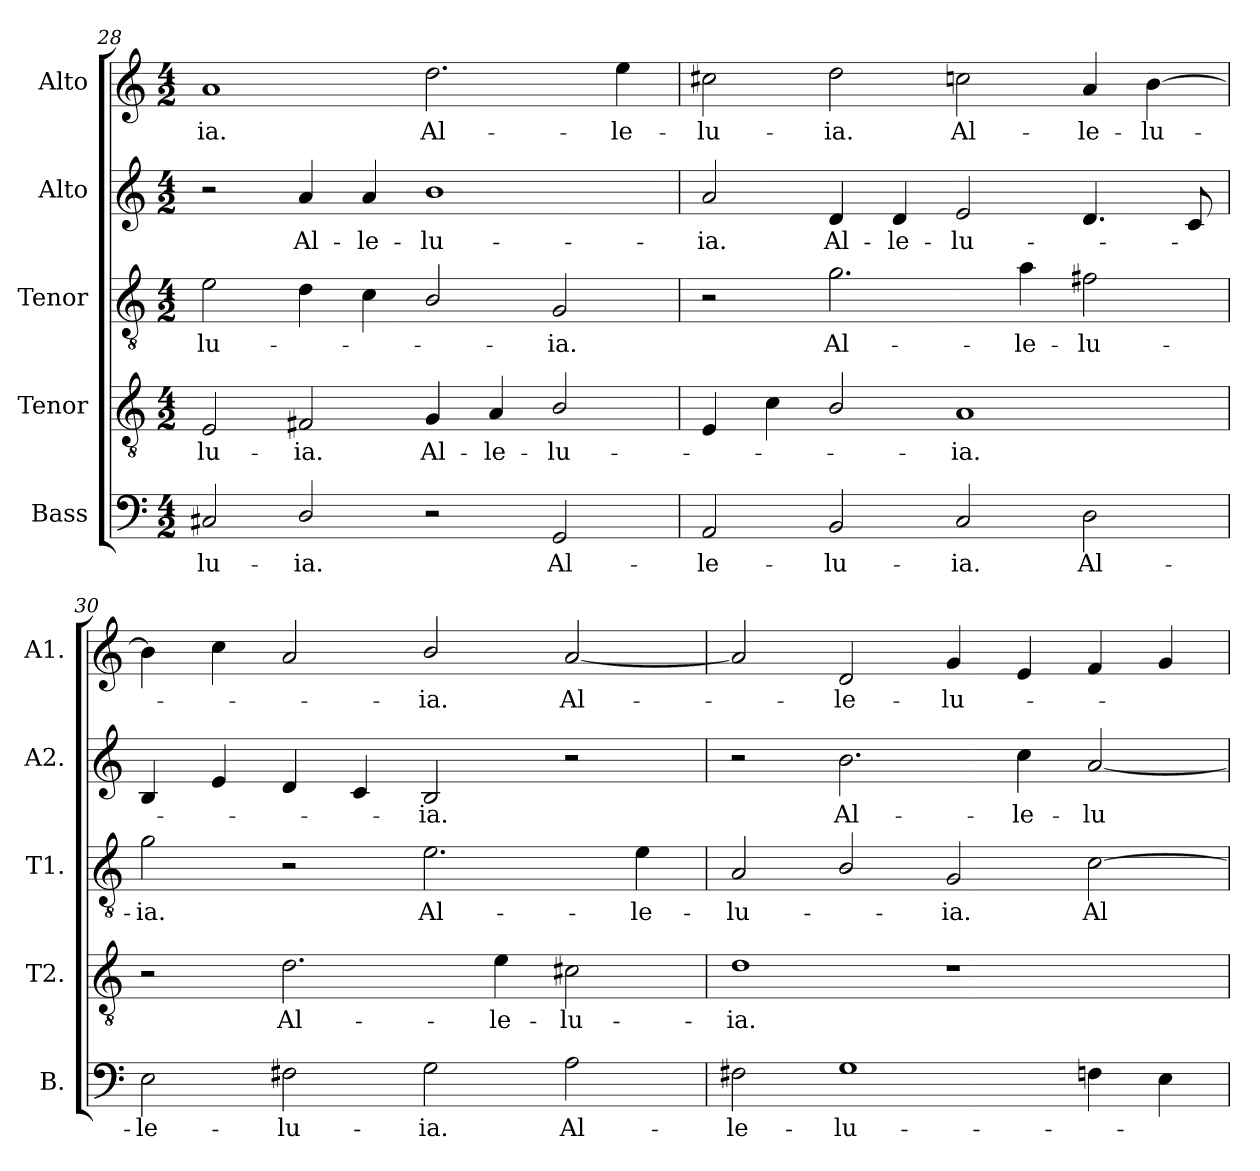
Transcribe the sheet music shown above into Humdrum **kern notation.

**kern	**text	**kern	**text	**kern	**text	**kern	**text	**kern	**text
*part5	*part5	*part4	*part4	*part3	*part3	*part2	*part2	*part1	*part1
*staff5	*staff5	*staff4	*staff4	*staff3	*staff3	*staff2	*staff2	*staff1	*staff1
*I"Bass	*	*I"Tenor	*	*I"Tenor	*	*I"Alto	*	*I"Alto	*
*I'B.	*	*I'T2.	*	*I'T1.	*	*I'A2.	*	*I'A1.	*
*clefF4	*	*clefGv2	*	*clefGv2	*	*clefG2	*	*clefG2	*
*	*	*ITrd7c12	*	*ITrd7c12	*	*	*	*	*
*k[]	*	*k[]	*	*k[]	*	*k[]	*	*k[]	*
*C:	*	*C:	*	*C:	*	*C:	*	*C:	*
*M4/2	*	*M4/2	*	*M4/2	*	*M4/2	*	*M4/2	*
=28	=28	=28	=28	=28	=28	=28	=28	=28	=28
!	!LO:LY:b:color=#000000	!	!	!	!	!	!	!	!
!	!	!	!LO:LY:b:color=#000000	!	!	!	!	!	!
!	!	!	!	!	!LO:LY:b:color=#000000	!	!	!	!
!	!	!	!	!	!	!	!	!	!LO:LY:b:color=#000000
2C#Xi/	-lu-	2EEi/	-lu-	2Ei\	-lu-	2r	.	1ai	-ia.
!	!LO:LY:b:color=#000000	!	!	!	!	!	!	!	!
!	!	!	!LO:LY:b:color=#000000	!	!	!	!	!	!
!	!	!	!	!	!	!	!LO:LY:b:color=#000000	!	!
2Di/	-ia.	2FF#Xi/	-ia.	4Di\	.	4ai/	Al-	.	.
!	!	!	!	!	!	!	!LO:LY:b:color=#000000	!	!
.	.	.	.	4Ci\	.	4ai/	-le-	.	.
!	!	!	!LO:LY:b:color=#000000	!	!	!	!	!	!
!	!	!	!	!	!	!	!LO:LY:b:color=#000000	!	!
!	!	!	!	!	!	!	!	!	!LO:LY:b:color=#000000
2r	.	4GGi/	Al-	2BBi/	.	1bi	-lu-	2.ddi\	Al-
!	!	!	!LO:LY:b:color=#000000	!	!	!	!	!	!
.	.	4AAi/	-le-	.	.	.	.	.	.
!	!LO:LY:b:color=#000000	!	!	!	!	!	!	!	!
!	!	!	!LO:LY:b:color=#000000	!	!	!	!	!	!
!	!	!	!	!	!LO:LY:b:color=#000000	!	!	!	!
2GGi/	Al-	2BBi/	-lu-	2GGi/	-ia.	.	.	.	.
!	!	!	!	!	!	!	!	!	!LO:LY:b:color=#000000
.	.	.	.	.	.	.	.	4eei\	-le-
=29	=29	=29	=29	=29	=29	=29	=29	=29	=29
!	!LO:LY:b:color=#000000	!	!	!	!	!	!	!	!
!	!	!	!	!	!	!	!LO:LY:b:color=#000000	!	!
!	!	!	!	!	!	!	!	!	!LO:LY:b:color=#000000
2AAi/	-le-	4EEi/	.	2r	.	2ai/	-ia.	2cc#Xi\	-lu-
.	.	4Ci\	.	.	.	.	.	.	.
!	!LO:LY:b:color=#000000	!	!	!	!	!	!	!	!
!	!	!	!	!	!LO:LY:b:color=#000000	!	!	!	!
!	!	!	!	!	!	!	!LO:LY:b:color=#000000	!	!
!	!	!	!	!	!	!	!	!	!LO:LY:b:color=#000000
2BBi/	-lu-	2BBi/	.	2.Gi\	Al-	4di/	Al-	2ddi\	-ia.
!	!	!	!	!	!	!	!LO:LY:b:color=#000000	!	!
.	.	.	.	.	.	4di/	-le-	.	.
!	!LO:LY:b:color=#000000	!	!	!	!	!	!	!	!
!	!	!	!LO:LY:b:color=#000000	!	!	!	!	!	!
!	!	!	!	!	!	!	!LO:LY:b:color=#000000	!	!
!	!	!	!	!	!	!	!	!	!LO:LY:b:color=#000000
2Ci/	-ia.	1AAi	-ia.	.	.	2ei/	-lu-	2ccni\	Al-
!	!	!	!	!	!LO:LY:b:color=#000000	!	!	!	!
.	.	.	.	4Ai\	-le-	.	.	.	.
!	!LO:LY:b:color=#000000	!	!	!	!	!	!	!	!
!	!	!	!	!	!LO:LY:b:color=#000000	!	!	!	!
!	!	!	!	!	!	!	!	!	!LO:LY:b:color=#000000
2Di\	Al-	.	.	2F#Xi\	-lu-	4.di/	.	4ai/	-le-
!	!	!	!	!	!	!	!	!	!LO:LY:b:color=#000000
.	.	.	.	.	.	.	.	[4bi\	-lu-
.	.	.	.	.	.	8ci/	.	.	.
!!LO:LB:g=z
=30	=30	=30	=30	=30	=30	=30	=30	=30	=30
!	!LO:LY:b:color=#000000	!	!	!	!	!	!	!	!
!	!	!	!	!	!LO:LY:b:color=#000000	!	!	!	!
2Ei\	-le-	2r	.	2Gi\	-ia.	4Bi/	.	4bi\]	.
.	.	.	.	.	.	4ei/	.	4cci\	.
!	!LO:LY:b:color=#000000	!	!	!	!	!	!	!	!
!	!	!	!LO:LY:b:color=#000000	!	!	!	!	!	!
2F#Xi\	-lu-	2.Di\	Al-	2r	.	4di/	.	2ai/	.
.	.	.	.	.	.	4ci/	.	.	.
!	!LO:LY:b:color=#000000	!	!	!	!	!	!	!	!
!	!	!	!	!	!LO:LY:b:color=#000000	!	!	!	!
!	!	!	!	!	!	!	!LO:LY:b:color=#000000	!	!
!	!	!	!	!	!	!	!	!	!LO:LY:b:color=#000000
2Gi\	-ia.	.	.	2.Ei\	Al-	2Bi/	-ia.	2bi/	-ia.
!	!	!	!LO:LY:b:color=#000000	!	!	!	!	!	!
.	.	4Ei\	-le-	.	.	.	.	.	.
!	!LO:LY:b:color=#000000	!	!	!	!	!	!	!	!
!	!	!	!LO:LY:b:color=#000000	!	!	!	!	!	!
!	!	!	!	!	!	!	!	!	!LO:LY:b:color=#000000
2Ai\	Al-	2C#Xi\	-lu-	.	.	2r	.	[2ai/	Al-
!	!	!	!	!	!LO:LY:b:color=#000000	!	!	!	!
.	.	.	.	4Ei\	-le-	.	.	.	.
=31	=31	=31	=31	=31	=31	=31	=31	=31	=31
!	!LO:LY:b:color=#000000	!	!	!	!	!	!	!	!
!	!	!	!LO:LY:b:color=#000000	!	!	!	!	!	!
!	!	!	!	!	!LO:LY:b:color=#000000	!	!	!	!
2F#Xi\	-le-	1Di	-ia.	2AAi/	-lu-	2r	.	2ai/]	.
!	!LO:LY:b:color=#000000	!	!	!	!	!	!	!	!
!	!	!	!	!	!	!	!LO:LY:b:color=#000000	!	!
!	!	!	!	!	!	!	!	!	!LO:LY:b:color=#000000
1Gi	-lu-	.	.	2BBi/	.	2.bi\	Al-	2di/	-le-
!	!	!	!	!	!LO:LY:b:color=#000000	!	!	!	!
!	!	!	!	!	!	!	!	!	!LO:LY:b:color=#000000
.	.	1r	.	2GGi/	-ia.	.	.	4gi/	-lu-
!	!	!	!	!	!	!	!LO:LY:b:color=#000000	!	!
.	.	.	.	.	.	4cci\	-le-	4ei/	.
!	!	!	!	!	!LO:LY:b:color=#000000	!	!	!	!
!	!	!	!	!	!	!	!LO:LY:b:color=#000000	!	!
4Fni\	.	.	.	[2Ci\	Al-	[2ai/	-lu-	4fi/	.
4Ei\	.	.	.	.	.	.	.	4gi/	.
=	=	=	=	=	=	=	=	=	=
*-	*-	*-	*-	*-	*-	*-	*-	*-	*-
